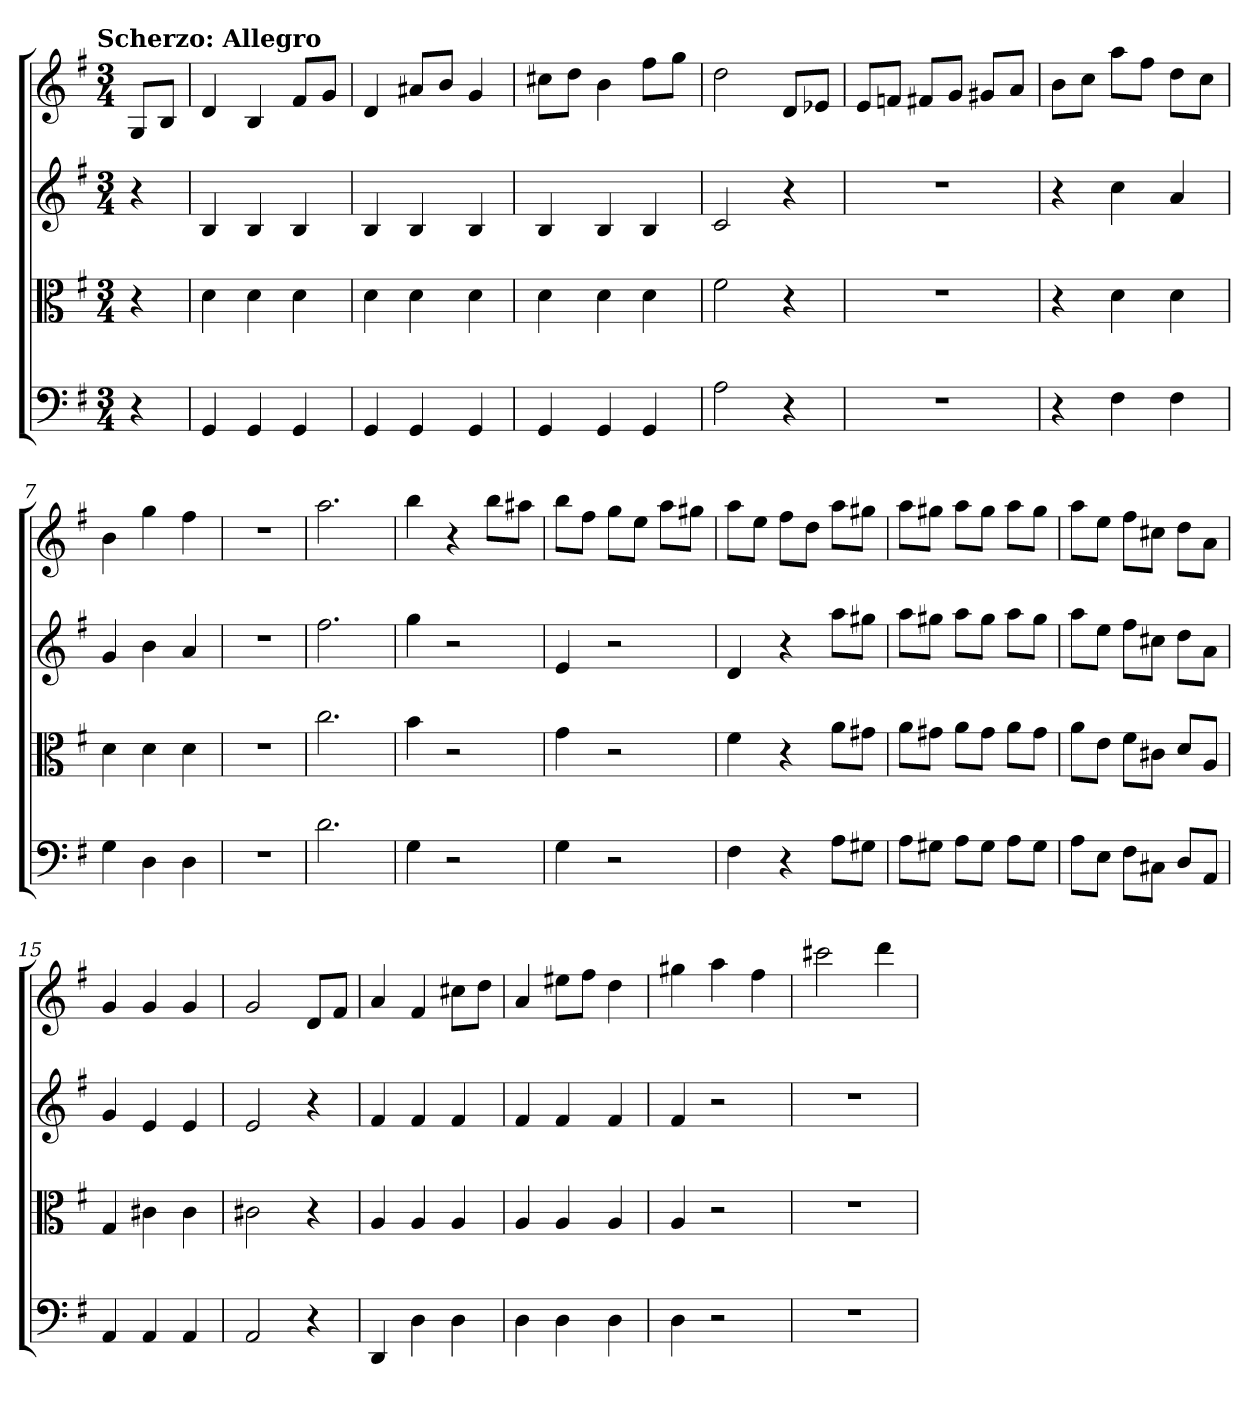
**kern	**kern	**kern	**kern
*part4	*part3	*part2	*part1
*staff4	*staff3	*staff2	*staff1
*clefF4	*clefC3	*	*
*k[f#]	*k[f#]	*k[f#]	*k[f#]
*G:	*G:	*G:	*G:
!!LO:TX:omd:t=Scherzo&colon; Allegro
*M3/4	*M3/4	*M3/4	*M3/4
*MM132	*MM132	*MM132	*MM132
=	=	=	=
4r	4r	4r	8GL
.	.	.	8BJ
=1	=1	=1	=1
4GG	4d	4B	4d
4GG	4d	4B	4B
4GG	4d	4B	8f#L
.	.	.	8gJ
=2	=2	=2	=2
4GG	4d	4B	4d
4GG	4d	4B	8a#XL
.	.	.	8bJ
4GG	4d	4B	4g
=3	=3	=3	=3
4GG	4d	4B	8cc#XL
.	.	.	8ddJ
4GG	4d	4B	4b
4GG	4d	4B	8ff#L
.	.	.	8ggJ
=4	=4	=4	=4
2A	2f#	2c	2dd
4r	4r	4r	8dL
.	.	.	8e-XJ
=5	=5	=5	=5
2.r	2.r	2.r	8eL
.	.	.	8fnJ
.	.	.	8f#XL
.	.	.	8gJ
.	.	.	8g#XL
.	.	.	8aJ
=6	=6	=6	=6
4r	4r	4r	8bL
.	.	.	8ccJ
4F#	4d	4cc	8aaL
.	.	.	8ff#J
4F#	4d	4a	8ddL
.	.	.	8ccJ
=7	=7	=7	=7
4G	4d	4g	4b
4D	4d	4b	4gg
4D	4d	4a	4ff#
=8	=8	=8	=8
2.r	2.r	2.r	2.r
=9	=9	=9	=9
2.d	2.cc	2.ff#	2.aa
=10	=10	=10	=10
4G	4b	4gg	4bb
2r	2r	2r	4r
.	.	.	8bbL
.	.	.	8aa#XJ
=11	=11	=11	=11
4G	4g	4e	8bbL
.	.	.	8ff#J
2r	2r	2r	8ggL
.	.	.	8eeJ
.	.	.	8aaL
.	.	.	8gg#XJ
=12	=12	=12	=12
4F#	4f#	4d	8aaL
.	.	.	8eeJ
4r	4r	4r	8ff#L
.	.	.	8ddJ
8A\L	8a\L	8aaL	8aaL
8G#X\J	8g#X\J	8gg#XJ	8gg#XJ
=13	=13	=13	=13
8A\L	8a\L	8aaL	8aaL
8G#X\J	8g#X\J	8gg#XJ	8gg#XJ
8A\L	8a\L	8aaL	8aaL
8G#\J	8g#\J	8gg#J	8gg#J
8A\L	8a\L	8aaL	8aaL
8G#\J	8g#\J	8gg#J	8gg#J
=14	=14	=14	=14
8A\L	8a\L	8aaL	8aaL
8E\J	8e\J	8eeJ	8eeJ
8F#\L	8f#\L	8ff#L	8ff#L
8C#X\J	8c#X\J	8cc#XJ	8cc#XJ
8D/L	8d/L	8ddL	8ddL
8AA/J	8A/J	8aJ	8aJ
=15	=15	=15	=15
4AA	4G	4g	4g
4AA	4c#X	4e	4g
4AA	4c#	4e	4g
=16	=16	=16	=16
2AA	2c#X	2e	2g
4r	4r	4r	8dL
.	.	.	8f#J
=17	=17	=17	=17
4DD	4A	4f#	4a
4D	4A	4f#	4f#
4D	4A	4f#	8cc#XL
.	.	.	8ddJ
=18	=18	=18	=18
4D	4A	4f#	4a
4D	4A	4f#	8ee#XL
.	.	.	8ff#J
4D	4A	4f#	4dd
=19	=19	=19	=19
4D	4A	4f#	4gg#X
2r	2r	2r	4aa
.	.	.	4ff#
=20	=20	=20	=20
2.r	2.r	2.r	2ccc#X
.	.	.	4ddd
=	=	=	=
*-	*-	*-	*-
